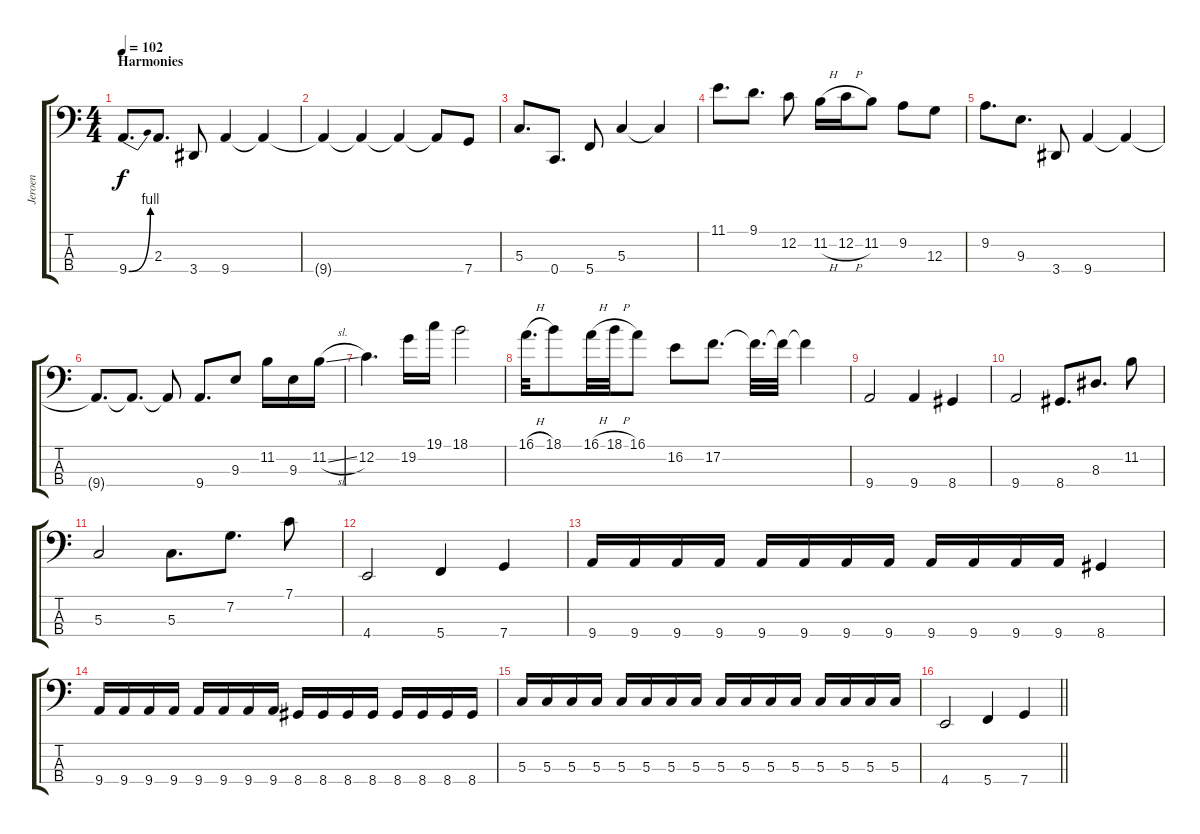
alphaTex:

\track ("Jeroen" "Jeroen") {instrument fretlessbass}
\staff {score tabs}
\tuning (F2 C2 G1 C1) {hide}
\ts (4 4)
\section ("" "Harmonies")
\tempo 102
\clef f4
\ks c
9.4{be (bend 0 0 60 4)}.8{d dy f} 2.3.8{d} 3.4.8 9.4.4 9.4{t}.4 |
9.4{t}.4 9.4{t}.4 9.4{t}.4 9.4{t}.8 7.4.8 |
5.3.8{d} 0.4.8{d} 5.4.8 5.3.4 5.3{t}.4 |
11.1.8{d} 9.1.8{d} 12.2.8 11.2{h}.16 12.2{h}.16 11.2.8 9.2.8 12.3.8 |
9.2.8{d} 9.3.8{d} 3.4.8 9.4.4 9.4{t}.4 |
9.4{t}.8{d} 9.4{t}.8{d} 9.4{t}.8 9.4.8{d} 9.3.8 11.2.16 9.3.16 11.2{sl}.16 |
12.2.4{d} 19.2.16 19.1.16 18.1.2 |
16.1{h}.32{d} 18.1.8 16.1{h}.32 18.1{h}.32 16.1.8 16.2.8 17.2.8{d} 17.2{t}.32{d} 17.2{t}.32 17.2{t}.4 |
9.4.2 9.4.4 8.4.4 |
9.4.2 8.4.8{d} 8.3.8{d} 11.2.8 |
5.3.2 5.3.8{d} 7.2.8{d} 7.1.8 |
4.4.2 5.4.4 7.4.4 |
9.4.16 9.4.16 9.4.16 9.4.16 9.4.16 9.4.16 9.4.16 9.4.16 9.4.16 9.4.16 9.4.16 9.4.16 8.4.4 |
9.4.16 9.4.16 9.4.16 9.4.16 9.4.16 9.4.16 9.4.16 9.4.16 8.4.16 8.4.16 8.4.16 8.4.16 8.4.16 8.4.16 8.4.16 8.4.16 |
5.3.16 5.3.16 5.3.16 5.3.16 5.3.16 5.3.16 5.3.16 5.3.16 5.3.16 5.3.16 5.3.16 5.3.16 5.3.16 5.3.16 5.3.16 5.3.16 |
\barLineRight lightlight
4.4.2 5.4.4 7.4.4
